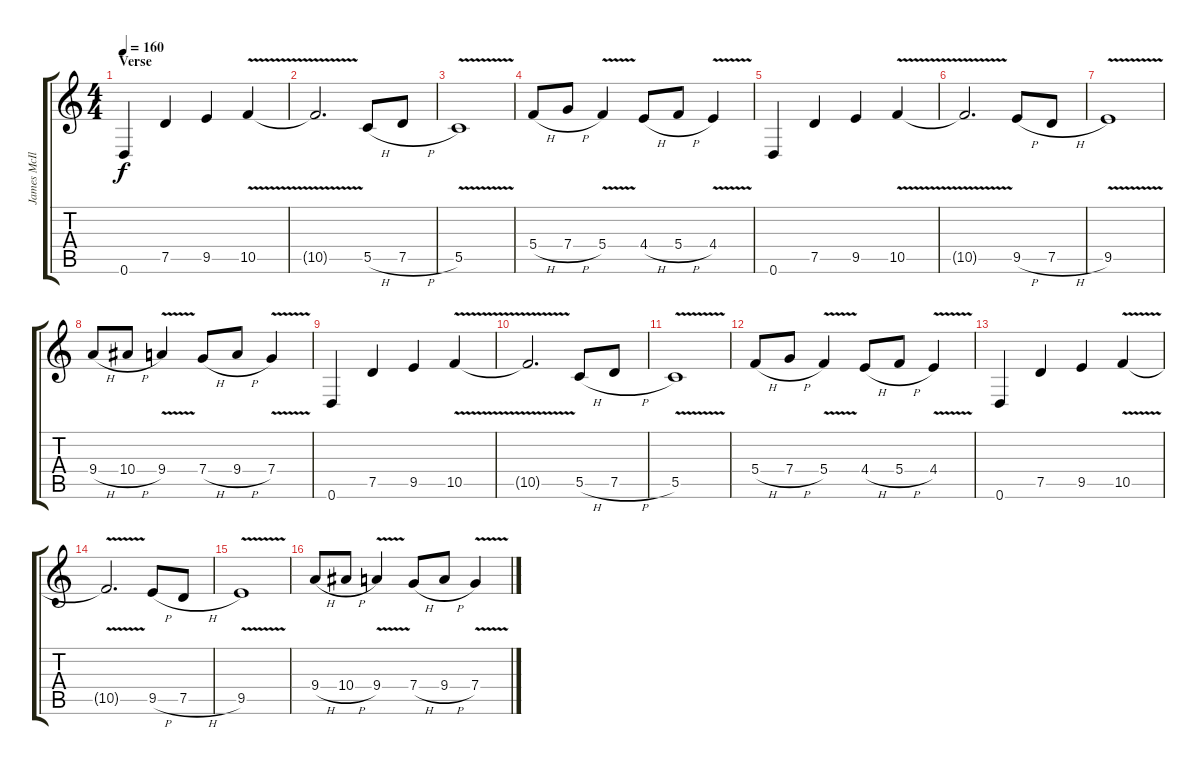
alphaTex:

\track ("James McIlroy" "James McIl") {instrument distortionguitar}
\staff {score tabs}
\tuning (D4 A3 F3 C3 G2 D2) {hide}
\ts (4 4)
\section ("" "Verse")
\tempo 160
\clef g2
\ks c
0.6.4{dy f} 7.5.4 9.5.4 10.5{v}.4 |
10.5{t}.2{d} 5.5{h}.8 7.5{h}.8 |
5.5{v}.1 |
5.4{h}.8 7.4{h}.8 5.4{v}.4 4.4{h}.8 5.4{h}.8 4.4{v}.4 |
0.6.4 7.5.4 9.5.4 10.5{v}.4 |
10.5{t}.2{d} 9.5{h}.8 7.5{h}.8 |
9.5{v}.1 |
9.4{h}.8 10.4{h}.8 9.4{v}.4 7.4{h}.8 9.4{h}.8 7.4{v}.4 |
0.6.4 7.5.4 9.5.4 10.5{v}.4 |
10.5{t}.2{d} 5.5{h}.8 7.5{h}.8 |
5.5{v}.1 |
5.4{h}.8 7.4{h}.8 5.4{v}.4 4.4{h}.8 5.4{h}.8 4.4{v}.4 |
0.6.4 7.5.4 9.5.4 10.5{v}.4 |
10.5{t}.2{d} 9.5{h}.8 7.5{h}.8 |
9.5{v}.1 |
9.4{h}.8 10.4{h}.8 9.4{v}.4 7.4{h}.8 9.4{h}.8 7.4{v}.4
